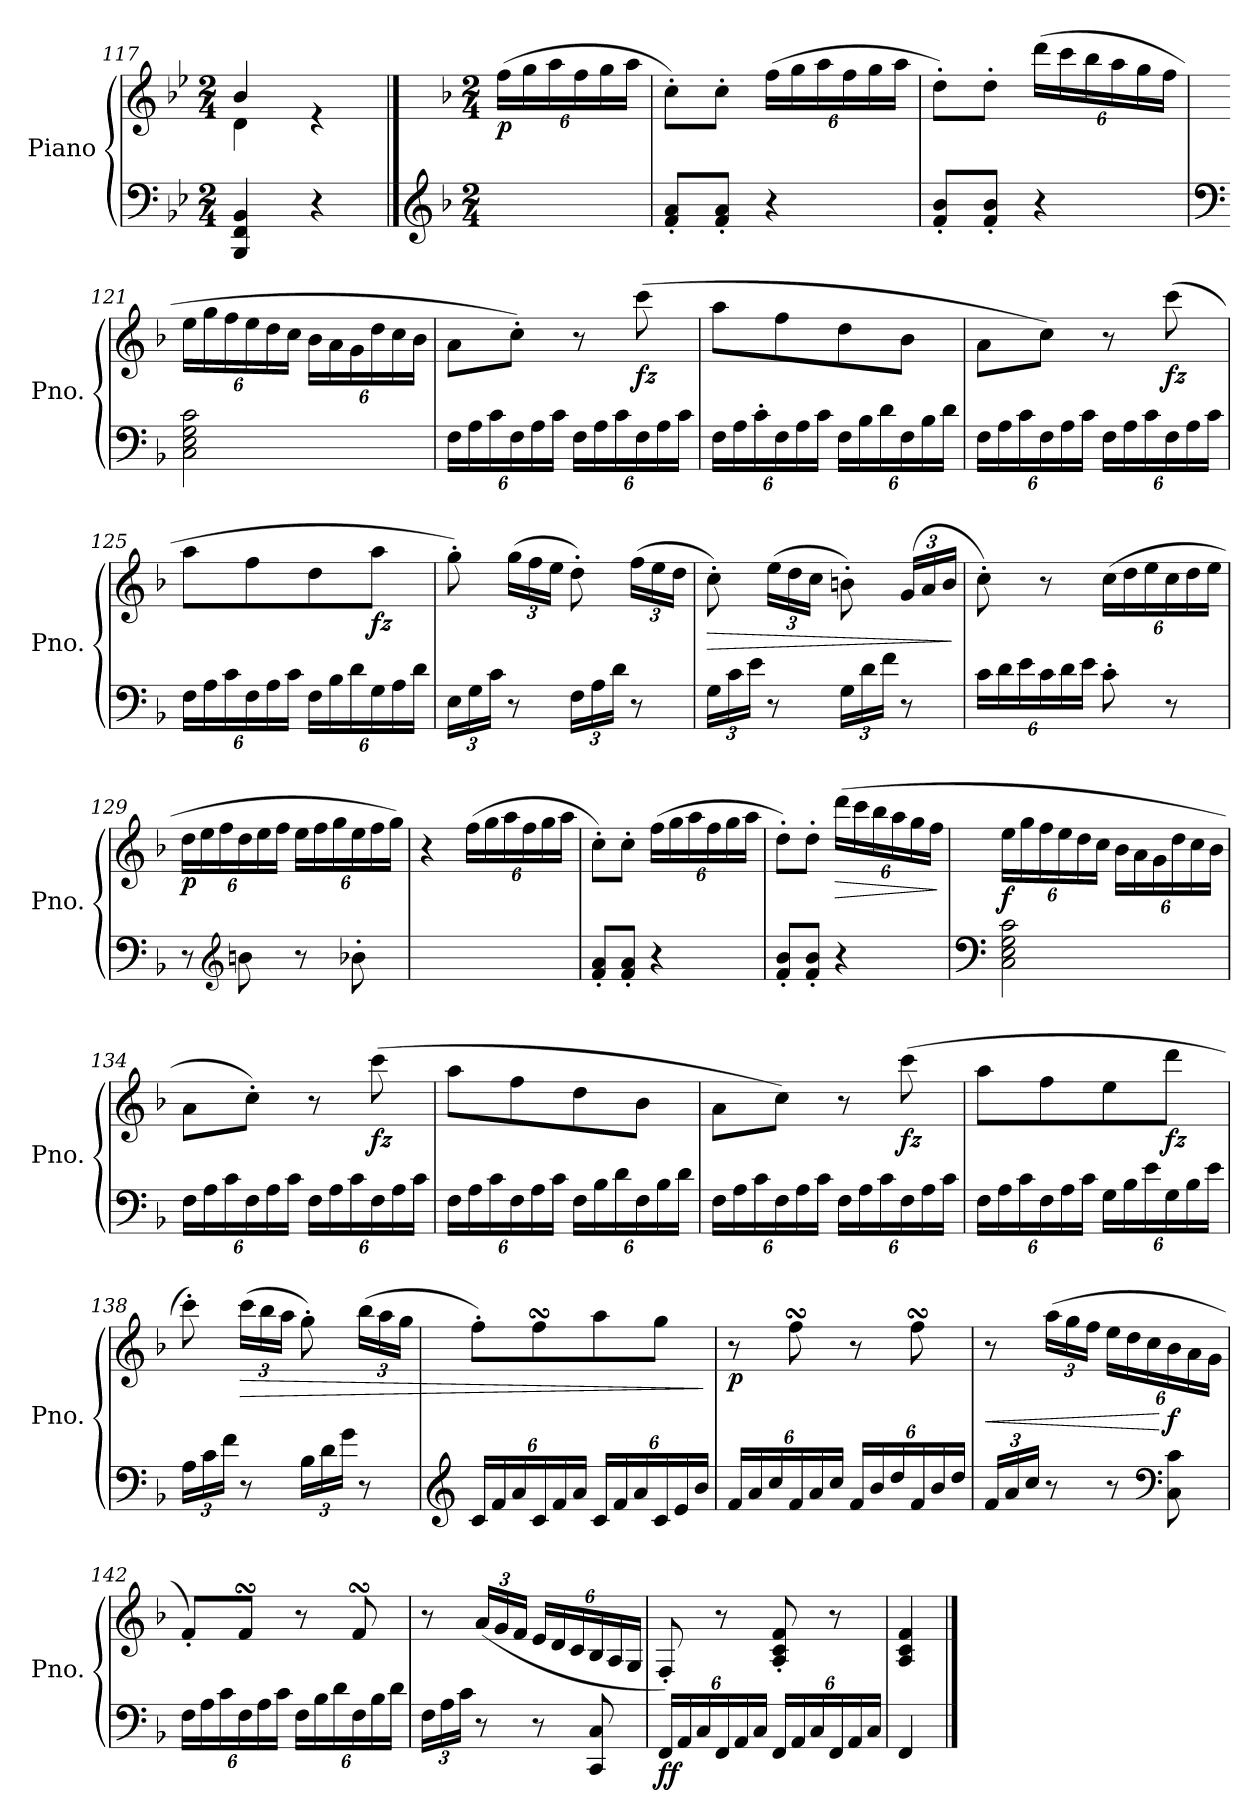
**kern	**kern	**dynam
*part1	*part1	*part1
*staff2	*staff1	*staff1/2
*I"Piano	*	*
*I'Pno.	*	*
*clefF4	*clefG2	*
*k[b-e-]	*k[b-e-]	*
*M2/4	*M2/4	*
=117	=117	=117
*	*^	*
4BBB-/ 4FF/ 4BB-/	4b-/	4d\	.
4r	4re	4ryy	.
*	*v	*v	*
!!LO:PB:g=z
==118	==118	==118
*clefG2	*	*
*k[b-]	*k[b-]	*
*M2/4	*M2/4	*
*	*Xbrackettup	*
*	*MM80	*
*	*^	*
!	!LO:TX:a:B:t=Allegro vivace	!	!
!	!LO:TX:a:B:t=Rondo	!	!
!	!	!	!LO:DY:b
*	*v	*v	*
4ryy	(24ff\LL	p
.	24gg\	.
.	24aa\	.
.	24ff\	.
.	24gg\	.
.	24aa\JJ	.
=119	=119	=119
8f/' 8a/'L	8cc'\L)	.
8f/' 8a/'J	8cc'\J	.
4r	(24ff\LL	.
.	24gg\	.
.	24aa\	.
.	24ff\	.
.	24gg\	.
.	24aa\JJ	.
=120	=120	=120
8f/' 8b-/'L	8dd'\L)	.
8f/' 8b-/'J	8dd'\J	.
4r	(24ddd\LL	.
.	24ccc\	.
.	24bb-\	.
.	24aa\	.
.	24gg\	.
.	24ff\JJ	.
=121	=121	=121
*clefF4	*	*
2C\ 2E\ 2G\ 2c\	24ee\LL	.
.	24gg\	.
.	24ff\	.
.	24ee\	.
.	24dd\	.
.	24cc\JJ	.
.	24b-\LL	.
.	24a\	.
.	24g\	.
.	24dd\	.
.	24cc\	.
.	24b-\JJ	.
=122	=122	=122
*Xbrackettup	*	*
24F\LL	8a\L	.
24A\	.	.
24c\	.	.
24F\	8cc'\J)	.
24A\	.	.
24c\JJ	.	.
24F\LL	8r	.
24A\	.	.
24c\	.	.
!	!	!LO:DY:b
24F\	(8ccc\	fz
24A\	.	.
24c\JJ	.	.
!!LO:LB:g=z
=123	=123	=123
24F\LL	8aa\L	.
24A\	.	.
24c'\	.	.
24F\	8ff\	.
24A\	.	.
24c\JJ	.	.
24F\LL	8dd\	.
24B-\	.	.
24d\	.	.
24F\	8b-\J	.
24B-\	.	.
24d\JJ	.	.
=124	=124	=124
24F\LL	8a\L	.
24A\	.	.
24c\	.	.
24F\	8cc\J)	.
24A\	.	.
24c\JJ	.	.
24F\LL	8r	.
24A\	.	.
24c\	.	.
!	!	!LO:DY:b
24F\	(8ccc\	fz
24A\	.	.
24c\JJ	.	.
=125	=125	=125
24F\LL	8aa\L	.
24A\	.	.
24c\	.	.
24F\	8ff\	.
24A\	.	.
24c\JJ	.	.
24F\LL	8dd\	.
24B-\	.	.
24d\	.	.
!	!	!LO:DY:b
24G\	8aa\J	fz
24A\	.	.
24d\JJ	.	.
=126	=126	=126
24E\LL	8gg'\)	.
24G\	.	.
24c\JJ	.	.
8r	(24gg\LL	.
.	24ff\	.
.	24ee\JJ	.
24F\LL	8dd'\)	.
24A\	.	.
24d\JJ	.	.
8r	(24ff\LL	.
.	24ee\	.
.	24dd\JJ	.
!!LO:LB:g=z
=127	=127	=127
!	!	!LO:HP:b
24G\LL	8cc'\)	>
24c\	.	.
24e\JJ	.	.
8r	(24ee\LL	.
.	24dd\	.
.	24cc\JJ	.
24G\LL	8bn'\)	.
24d\	.	.
24f\JJ	.	.
8r	(24g/LL	.
.	24a/	.
.	24b/JJ	.
.	.	]
=128	=128	=128
24c\LL	8cc'\)	.
24d\	.	.
24e\	.	.
24c\	8r	.
24d\	.	.
24e\JJ	.	.
8c'\	(24cc\LL	.
.	24dd\	.
.	24ee\	.
8r	24cc\	.
.	24dd\	.
.	24ee\JJ	.
=129	=129	=129
!	!	!LO:DY:b
8r	24dd\LL	p
.	24ee\	.
.	24ff\	.
*clefG2	*	*
8bn\	24dd\	.
.	24ee\	.
.	24ff\JJ	.
8r	24ee\LL	.
.	24ff\	.
.	24gg\	.
8b-X'\	24ee\	.
.	24ff\	.
.	24gg\JJ)	.
=130	=130	=130
2ryy	4r	.
.	(24ff\LL	.
.	24gg\	.
.	24aa\	.
.	24ff\	.
.	24gg\	.
.	24aa\JJ	.
=131	=131	=131
8f/' 8a/'L	8cc'\L)	.
8f/' 8a/'J	8cc'\J	.
4r	(24ff\LL	.
.	24gg\	.
.	24aa\	.
.	24ff\	.
.	24gg\	.
.	24aa\JJ	.
!!LO:LB:g=z
=132	=132	=132
8f/' 8b-/'L	8dd'\L)	.
8f/' 8b-/'J	8dd'\J	.
!	!	!LO:HP:b
4r	(24ddd\LL	>
.	24ccc\	.
.	24bb-\	.
.	24aa\	.
.	24gg\	.
.	24ff\JJ	.
.	.	]
=133	=133	=133
*clefF4	*	*
!	!	!LO:DY:b
2C\ 2E\ 2G\ 2c\	24ee\LL	f
.	24gg\	.
.	24ff\	.
.	24ee\	.
.	24dd\	.
.	24cc\JJ	.
.	24b-\LL	.
.	24a\	.
.	24g\	.
.	24dd\	.
.	24cc\	.
.	24b-\JJ	.
=134	=134	=134
24F\LL	8a\L	.
24A\	.	.
24c\	.	.
24F\	8cc'\J)	.
24A\	.	.
24c\JJ	.	.
24F\LL	8r	.
24A\	.	.
24c\	.	.
!	!	!LO:DY:b
24F\	(8ccc\	fz
24A\	.	.
24c\JJ	.	.
=135	=135	=135
24F\LL	8aa\L	.
24A\	.	.
24c\	.	.
24F\	8ff\	.
24A\	.	.
24c\JJ	.	.
24F\LL	8dd\	.
24B-\	.	.
24d\	.	.
24F\	8b-\J	.
24B-\	.	.
24d\JJ	.	.
=136	=136	=136
24F\LL	8a\L	.
24A\	.	.
24c\	.	.
24F\	8cc\J)	.
24A\	.	.
24c\JJ	.	.
24F\LL	8r	.
24A\	.	.
24c\	.	.
!	!	!LO:DY:b
24F\	(8ccc\	fz
24A\	.	.
24c\JJ	.	.
!!LO:LB:g=z
=137	=137	=137
24F\LL	8aa\L	.
24A\	.	.
24c\	.	.
24F\	8ff\	.
24A\	.	.
24c\JJ	.	.
24G\LL	8ee\	.
24B-\	.	.
24e\	.	.
!	!	!LO:DY:b
24G\	8ddd\J	fz
24B-\	.	.
24e\JJ	.	.
=138	=138	=138
24A\LL	8ccc'\)	.
24c\	.	.
24f\JJ	.	.
!	!	!LO:HP:b
8r	(24ccc\LL	>
.	24bb-\	.
.	24aa\JJ	.
24B-\LL	8gg'\)	.
24d\	.	.
24g\JJ	.	.
8r	(24bb-\LL	.
.	24aa\	.
.	24gg\JJ	.
=139	=139	=139
*clefG2	*	*
24c/LL	8ff'\L)	.
24f/	.	.
24a/	.	.
24c/	8ffsSSs\	.
24f/	.	.
24a/JJ	.	.
24c/LL	8aa\	.
24f/	.	.
24a/	.	.
24c/	8gg\J	.
24e/	.	.
24b-/JJ	.	.
.	.	]
=140	=140	=140
!	!	!LO:DY:b
24f/LL	8r	p
24a/	.	.
24cc/	.	.
24f/	8ffsSSs\	.
24a/	.	.
24cc/JJ	.	.
24f/LL	8r	.
24b-/	.	.
24dd/	.	.
24f/	8ffsSSs\	.
24b-/	.	.
24dd/JJ	.	.
!!LO:LB:g=z
=141	=141	=141
!	!	!LO:HP:b
24f/LL	8r	<
24a/	.	.
24cc/JJ	.	.
8r	(24aa\LL	.
.	24gg\	.
.	24ff\JJ	.
8r	24ee\LL	.
.	24dd\	.
.	24cc\	.
*clefF4	*	*
!	!	!LO:DY:n=1:b
8C\ 8c\	24b-\	[ f
.	24a\	.
.	24g\JJ	.
=142	=142	=142
24F\LL	8f'/L)	.
24A\	.	.
24c\	.	.
24F\	8fsSSs/J	.
24A\	.	.
24c\JJ	.	.
24F\LL	8r	.
24B-\	.	.
24d\	.	.
24F\	8fsSSs/	.
24B-\	.	.
24d\JJ	.	.
=143	=143	=143
24F\LL	8r	.
24A\	.	.
24c\JJ	.	.
8r	(24a/LL	.
.	24g/	.
.	24f/JJ	.
8r	24e/LL	.
.	24d/	.
.	24c/	.
8CC/ 8C/	24B-/	.
.	24A/	.
.	24G/JJ	.
=144	=144	=144
!	!	!LO:DY:b=2
24FF/LL	8F'/)	ff
24AA/	.	.
24C/	.	.
24FF/	8r	.
24AA/	.	.
24C/JJ	.	.
24FF/LL	8A/' 8c/' 8f/'	.
24AA/	.	.
24C/	.	.
24FF/	8r	.
24AA/	.	.
24C/JJ	.	.
=145	=145	=145
4FF/	4A/ 4c/ 4f/	.
==	==	==
*-	*-	*-
